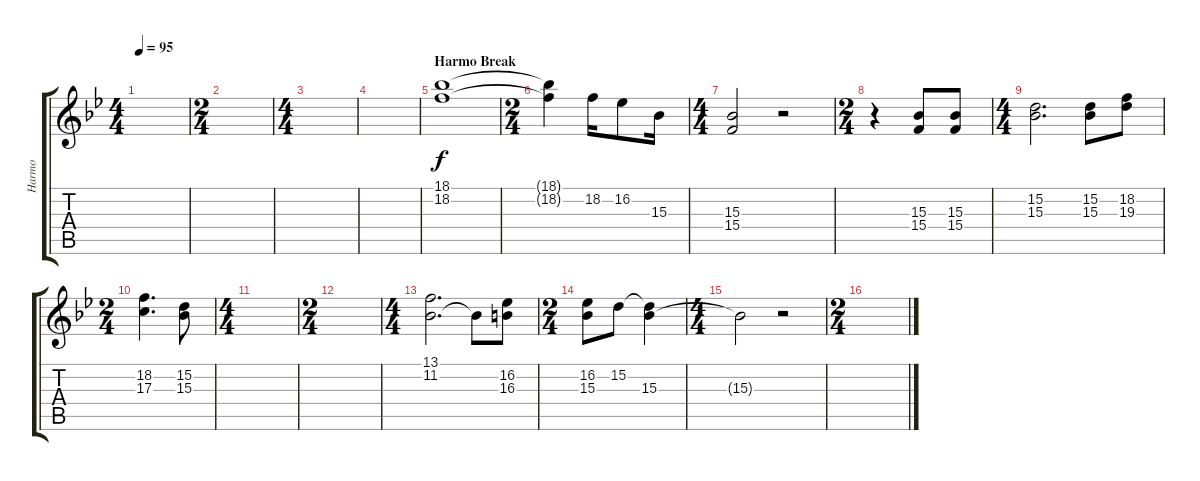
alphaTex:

\track ("Harmo" "Harmo") {instrument harmonica}
\staff {score tabs}
\tuning (E4 B3 G3 D3 A2 E2) {hide}
\ts (4 4)
\tempo 95
\clef g2
\ks bb
|
\ts (2 4)
|
\ts (4 4)
|
|
\section ("" "Harmo Break")
(18.1 18.2).1 |
\ts (2 4)
(18.1{t} 18.2{t}).4 18.2.16 16.2.8 15.3.16 |
\ts (4 4)
(15.3 15.4).2 r.2 |
\ts (2 4)
r.4 (15.3 15.4).8 (15.3 15.4).8 |
\ts (4 4)
(15.2 15.3).2{d} (15.2 15.3).8 (18.2 19.3).8 |
\ts (2 4)
(18.2 17.3).4{d} (15.2 15.3).8 |
\ts (4 4)
|
\ts (2 4)
|
\ts (4 4)
(13.1 11.2).2{d} 11.2{t}.8 (16.2 16.3).8 |
\ts (2 4)
(16.2 15.3).8 15.2.8 (15.2{t} 15.3).4 |
\ts (4 4)
15.3{t}.2 r.2 |
\ts (2 4)
